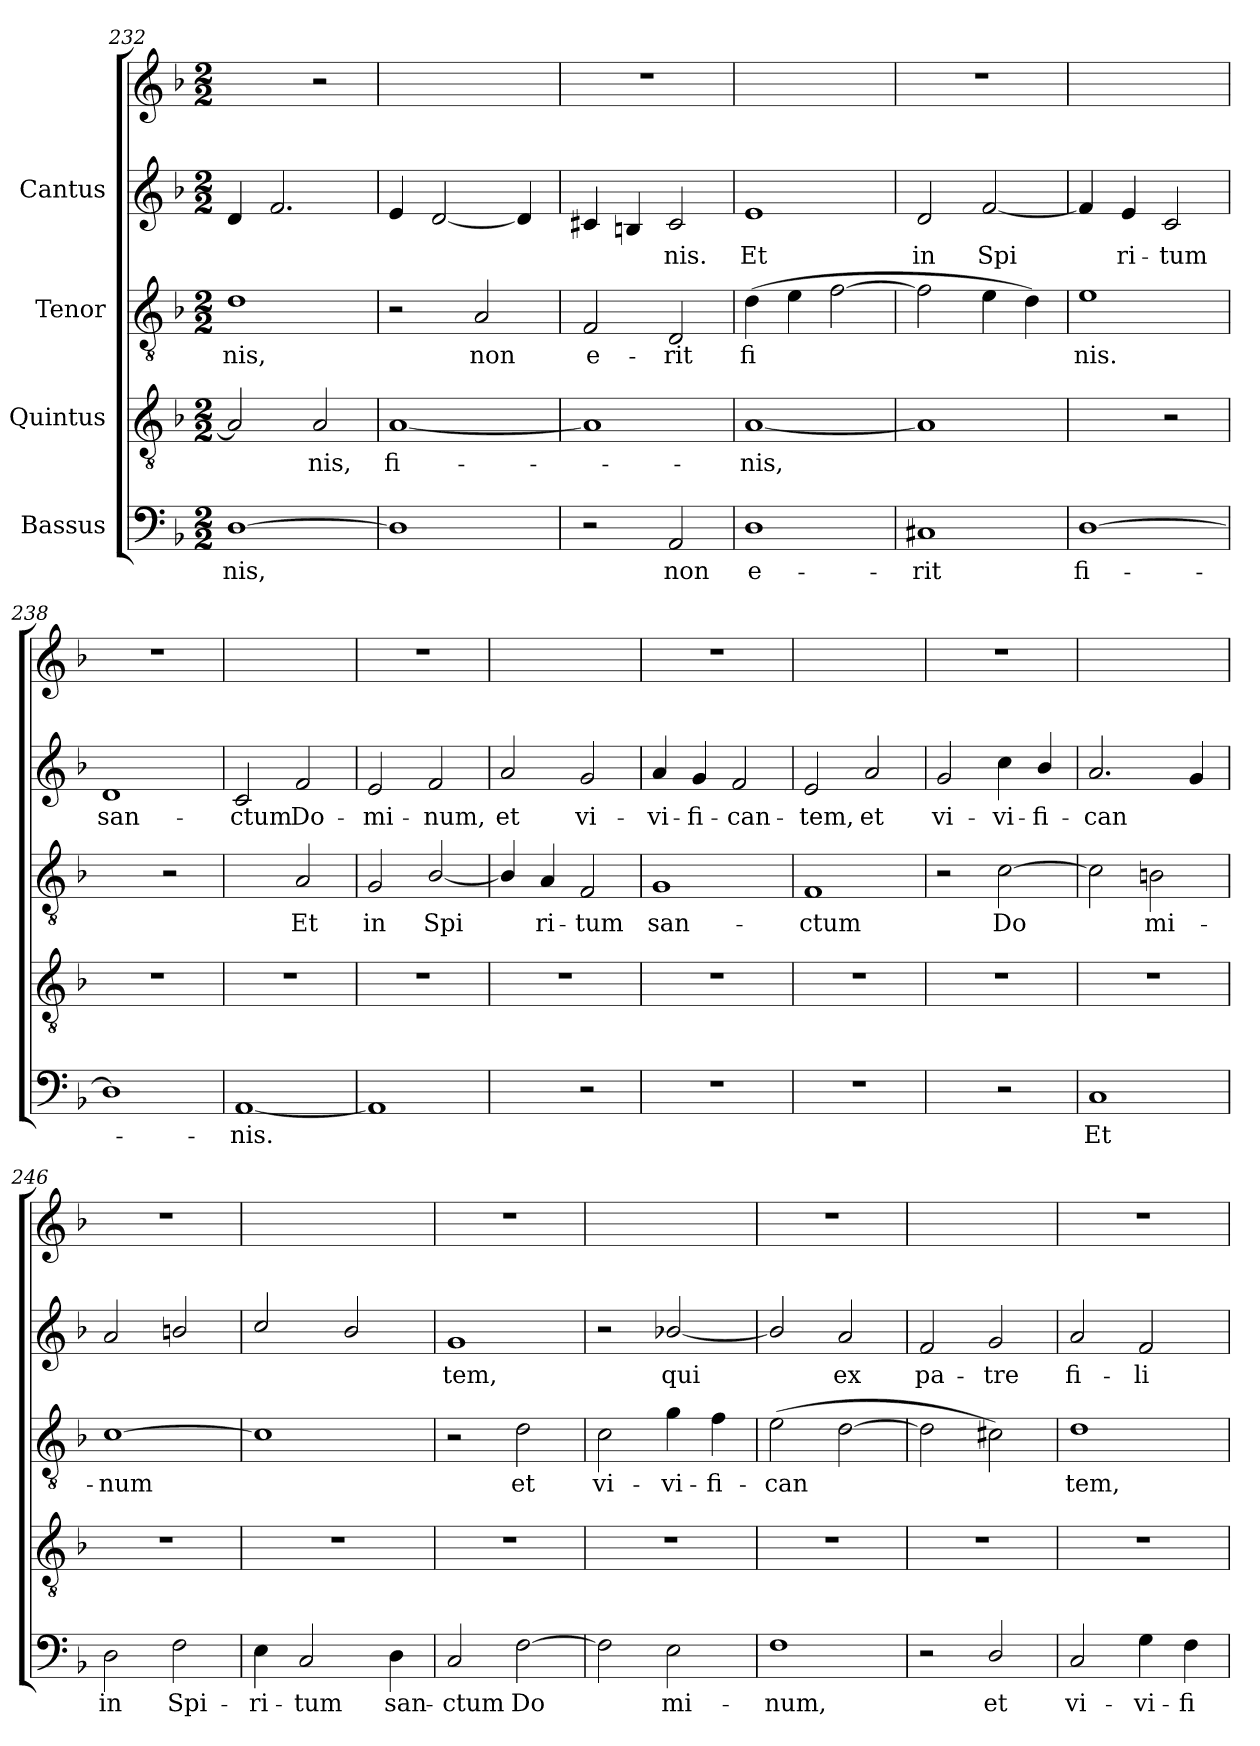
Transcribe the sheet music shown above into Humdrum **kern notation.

**kern	**text	**kern	**text	**kern	**text	**kern	**text	**kern
*part4	*part4	*part3	*part3	*part2	*part2	*part1	*part1	*part1
*staff5	*staff5	*staff4	*staff4	*staff3	*staff3	*staff2	*staff2	*staff1
*I"Bassus	*	*I"Quintus	*	*I"Tenor	*	*I"Cantus	*	*
!!LO:LB:g=z
*clefF4	*	*clefGv2	*	*clefGv2	*	*clefG2	*	*clefG2
*k[b-]	*	*k[b-]	*	*k[b-]	*	*k[b-]	*	*k[b-]
*F:	*	*F:	*	*F:	*	*F:	*	*F:
*M2/2	*	*M2/2	*	*M2/2	*	*M2/2	*	*M2/2
=232	=232	=232	=232	=232	=232	=232	=232	=232
!	!LO:LY:b:cj	!	!LO:LY:b:cj	!	!LO:LY:b:cj	!	!	!
[>1D	-nis,	2A/]	-	1d	-nis,	4d/	.	2ryy
.	.	.	.	.	.	2.f/	.	.
!	!	!	!LO:LY:b:cj	!	!	!	!	!
.	.	2A/	nis,	.	.	.	.	2r
!!LO:PB:g=z
=233	=233	=233	=233	=233	=233	=233	=233	=233
!	!	!	!LO:LY:b:cj	!	!	!	!	!
1D]	.	[<1A	fi-	2r	.	4e/	.	1ryy
.	.	.	.	.	.	[<2d/	.	.
!	!	!	!	!	!LO:LY:b:cj	!	!	!
.	.	.	.	2A/	non	.	.	.
.	.	.	.	.	.	4d/]	.	.
!!LO:LB:g=z
=234	=234	=234	=234	=234	=234	=234	=234	=234
!	!	!	!	!	!LO:LY:b:cj	!	!LO:LY:b:cj	!
2r	.	1A]	.	2F/	e-	4c#X/	-	1r
!	!	!	!	!	!	!	!LO:LY:b:cj	!
.	.	.	.	.	.	4Bn/	.	.
!	!LO:LY:b:cj	!	!	!	!LO:LY:b:cj	!	!LO:LY:b:cj	!
2AA/	non	.	.	2D/	-rit	2c#/	nis.	.
!!LO:LB:g=z
=235	=235	=235	=235	=235	=235	=235	=235	=235
!	!LO:LY:b:cj	!	!LO:LY:b:cj	!	!LO:LY:b:cj	!	!LO:LY:b:cj	!
1D	e-	[<1A	-nis,	(>4d\	fi-	1e	Et	1ryy
!	!	!	!	!	!LO:LY:b:cj	!	!	!
.	.	.	.	4e\	--	.	.	.
!	!	!	!	!	!LO:LY:b:cj	!	!	!
.	.	.	.	[>2f\	--	.	.	.
!!LO:LB:g=z
=236	=236	=236	=236	=236	=236	=236	=236	=236
!	!LO:LY:b:cj	!	!	!	!	!	!LO:LY:b:cj	!
1C#X	-rit	1A]	.	2f\]	.	2d/	in	1r
!	!	!	!	!	!	!	!LO:LY:b:cj	!
.	.	.	.	4e\	.	[<2f/	Spi-	.
.	.	.	.	4d\)	.	.	.	.
!!LO:PB:g=z
=237	=237	=237	=237	=237	=237	=237	=237	=237
!	!LO:LY:b:cj	!	!	!	!LO:LY:b:cj	!	!LO:LY:b:cj	!
[>1D	fi-	2ryy	.	1e	-nis.	4f/]	-	1ryy
!	!	!	!	!	!	!	!LO:LY:b:cj	!
.	.	.	.	.	.	4e/	ri-	.
!	!	!	!	!	!	!	!LO:LY:b:cj	!
.	.	2r	.	.	.	2c/	-tum	.
!!LO:LB:g=z
=238	=238	=238	=238	=238	=238	=238	=238	=238
!	!	!	!	!	!	!	!LO:LY:b:cj	!
1D]	.	1r	.	2ryy	.	1d	san-	1r
.	.	.	.	2r	.	.	.	.
!!LO:LB:g=z
=239	=239	=239	=239	=239	=239	=239	=239	=239
!	!LO:LY:b:cj	!	!	!	!	!	!LO:LY:b:cj	!
[<1AA	-nis.	1r	.	2ryy	.	2c/	-ctum	1ryy
!	!	!	!	!	!LO:LY:b:cj	!	!LO:LY:b:cj	!
.	.	.	.	2A/	Et	2f/	Do-	.
!!LO:LB:g=z
=240	=240	=240	=240	=240	=240	=240	=240	=240
!	!	!	!	!	!LO:LY:b:cj	!	!LO:LY:b:cj	!
1AA]	.	1r	.	2G/	in	2e/	-mi-	1r
!	!	!	!	!	!LO:LY:b:cj	!	!LO:LY:b:cj	!
.	.	.	.	[<2B-/	Spi-	2f/	-num,	.
!!LO:LB:g=z
=241	=241	=241	=241	=241	=241	=241	=241	=241
!	!	!	!	!	!LO:LY:b:cj	!	!LO:LY:b:cj	!
2ryy	.	1r	.	4B-/]	-	2a/	et	1ryy
!	!	!	!	!	!LO:LY:b:cj	!	!	!
.	.	.	.	4A/	ri-	.	.	.
!	!	!	!	!	!LO:LY:b:cj	!	!LO:LY:b:cj	!
2r	.	.	.	2F/	-tum	2g/	vi-	.
!!LO:LB:g=z
=242	=242	=242	=242	=242	=242	=242	=242	=242
!	!	!	!	!	!LO:LY:b:cj	!	!LO:LY:b:cj	!
1r	.	1r	.	1G	san-	4a/	-vi-	1r
!	!	!	!	!	!	!	!LO:LY:b:cj	!
.	.	.	.	.	.	4g/	-fi-	.
!	!	!	!	!	!	!	!LO:LY:b:cj	!
.	.	.	.	.	.	2f/	-can-	.
!!LO:PB:g=z
=243	=243	=243	=243	=243	=243	=243	=243	=243
!	!	!	!	!	!LO:LY:b:cj	!	!LO:LY:b:cj	!
1r	.	1r	.	1F	-ctum	2e/	-tem,	1ryy
!	!	!	!	!	!	!	!LO:LY:b:cj	!
.	.	.	.	.	.	2a/	et	.
!!LO:LB:g=z
=244	=244	=244	=244	=244	=244	=244	=244	=244
!	!	!	!	!	!	!	!LO:LY:b:cj	!
2ryy	.	1r	.	2r	.	2g/	vi-	1r
!	!	!	!	!	!LO:LY:b:cj	!	!LO:LY:b:cj	!
2r	.	.	.	[>2c\	Do-	4cc\	-vi-	.
!	!	!	!	!	!	!	!LO:LY:b:cj	!
.	.	.	.	.	.	4b-/	-fi-	.
!!LO:LB:g=z
=245	=245	=245	=245	=245	=245	=245	=245	=245
!	!LO:LY:b:cj	!	!	!	!LO:LY:b:cj	!	!LO:LY:b:cj	!
1C	Et	1r	.	2c\]	-	2.a/	-can-	1ryy
!	!	!	!	!	!LO:LY:b:cj	!	!	!
.	.	.	.	2Bn\	mi-	.	.	.
!	!	!	!	!	!	!	!LO:LY:b:cj	!
.	.	.	.	.	.	4g/	--	.
!!LO:LB:g=z
=246	=246	=246	=246	=246	=246	=246	=246	=246
!	!LO:LY:b:cj	!	!	!	!LO:LY:b:cj	!	!	!
2D\	in	1r	.	[>1c	-num	2a/	.	1r
!	!LO:LY:b:cj	!	!	!	!	!	!	!
2F\	Spi-	.	.	.	.	2bn/	.	.
!!LO:LB:g=z
=247	=247	=247	=247	=247	=247	=247	=247	=247
!	!LO:LY:b:cj	!	!	!	!	!	!	!
4E\	-ri-	1r	.	1c]	.	2cc/	.	1ryy
!	!LO:LY:b:cj	!	!	!	!	!	!	!
2C/	-tum	.	.	.	.	.	.	.
.	.	.	.	.	.	2b-/	.	.
!	!LO:LY:b:cj	!	!	!	!	!	!	!
4D\	san-	.	.	.	.	.	.	.
!!LO:PB:g=z
=248	=248	=248	=248	=248	=248	=248	=248	=248
!	!LO:LY:b:cj	!	!	!	!	!	!LO:LY:b:cj	!
2C/	-ctum	1r	.	2r	.	1g	-tem,	1r
!	!LO:LY:b:cj	!	!	!	!LO:LY:b:cj	!	!	!
[>2F\	Do-	.	.	2d\	et	.	.	.
!!LO:LB:g=z
=249	=249	=249	=249	=249	=249	=249	=249	=249
!	!LO:LY:b:cj	!	!	!	!LO:LY:b:cj	!	!	!
2F\]	-	1r	.	2c\	vi-	2r	.	1ryy
!	!LO:LY:b:cj	!	!	!	!LO:LY:b:cj	!	!LO:LY:b:cj	!
2E\	mi-	.	.	4g\	-vi-	[<2b-X/	qui	.
!	!	!	!	!	!LO:LY:b:cj	!	!	!
.	.	.	.	4f\	-fi-	.	.	.
!!LO:LB:g=z
=250	=250	=250	=250	=250	=250	=250	=250	=250
!	!LO:LY:b:cj	!	!	!	!LO:LY:b:cj	!	!LO:LY:b:cj	!
1F	-num,	1r	.	(>2e\	-can-	2b-/]	.	1r
!	!	!	!	!	!LO:LY:b:cj	!	!LO:LY:b:cj	!
.	.	.	.	[>2d\	--	2a/	ex	.
!!LO:LB:g=z
=251	=251	=251	=251	=251	=251	=251	=251	=251
!	!	!	!	!	!	!	!LO:LY:b:cj	!
2r	.	1r	.	2d\]	.	2f/	pa-	1ryy
!	!LO:LY:b:cj	!	!	!	!	!	!LO:LY:b:cj	!
2D/	et	.	.	2c#X\)	.	2g/	-tre	.
!!LO:LB:g=z
=252	=252	=252	=252	=252	=252	=252	=252	=252
!	!LO:LY:b:cj	!	!	!	!LO:LY:b:cj	!	!LO:LY:b:cj	!
2C/	vi-	1r	.	1d	-tem,	2a/	fi-	1r
!	!LO:LY:b:cj	!	!	!	!	!	!LO:LY:b:cj	!
4G\	-vi-	.	.	.	.	2f/	-li-	.
!	!LO:LY:b:cj	!	!	!	!	!	!	!
4F\	-fi-	.	.	.	.	.	.	.
=	=	=	=	=	=	=	=	=
*-	*-	*-	*-	*-	*-	*-	*-	*-
